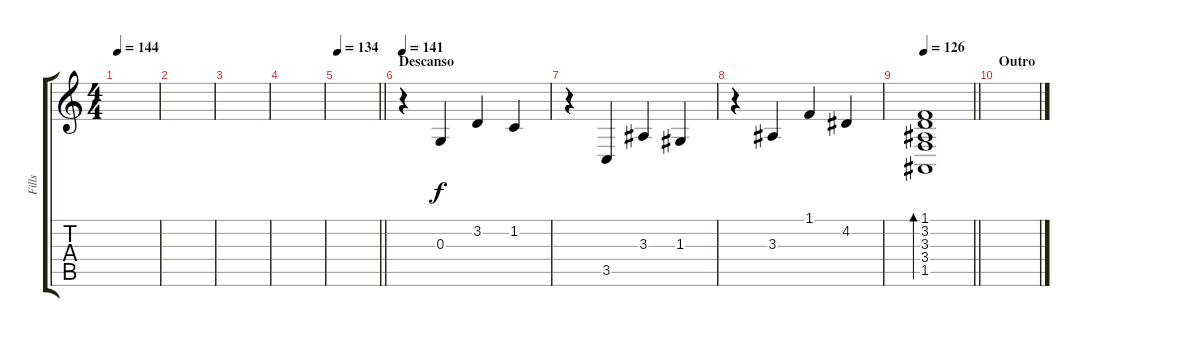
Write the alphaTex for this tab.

\track ("Fills" "Fills") {instrument pad4choir}
\staff {score tabs}
\tuning (E4 B3 G3 D3 A2 E2) {hide}
\ts (4 4)
\tempo 144
\clef g2
\ks c
|
|
|
|
\tempo 134
\barLineRight lightlight
|
\section ("" "Descanso")
\tempo 141
r.4 0.3.4 3.2.4 1.2.4 |
r.4 3.5.4 3.3.4 1.3.4 |
r.4 3.3.4 1.1.4 4.2.4 |
\tempo 126
\barLineRight lightlight
(1.1 3.2 3.3 3.4 1.5).1{bd 240} |
\section ("" "Outro")
